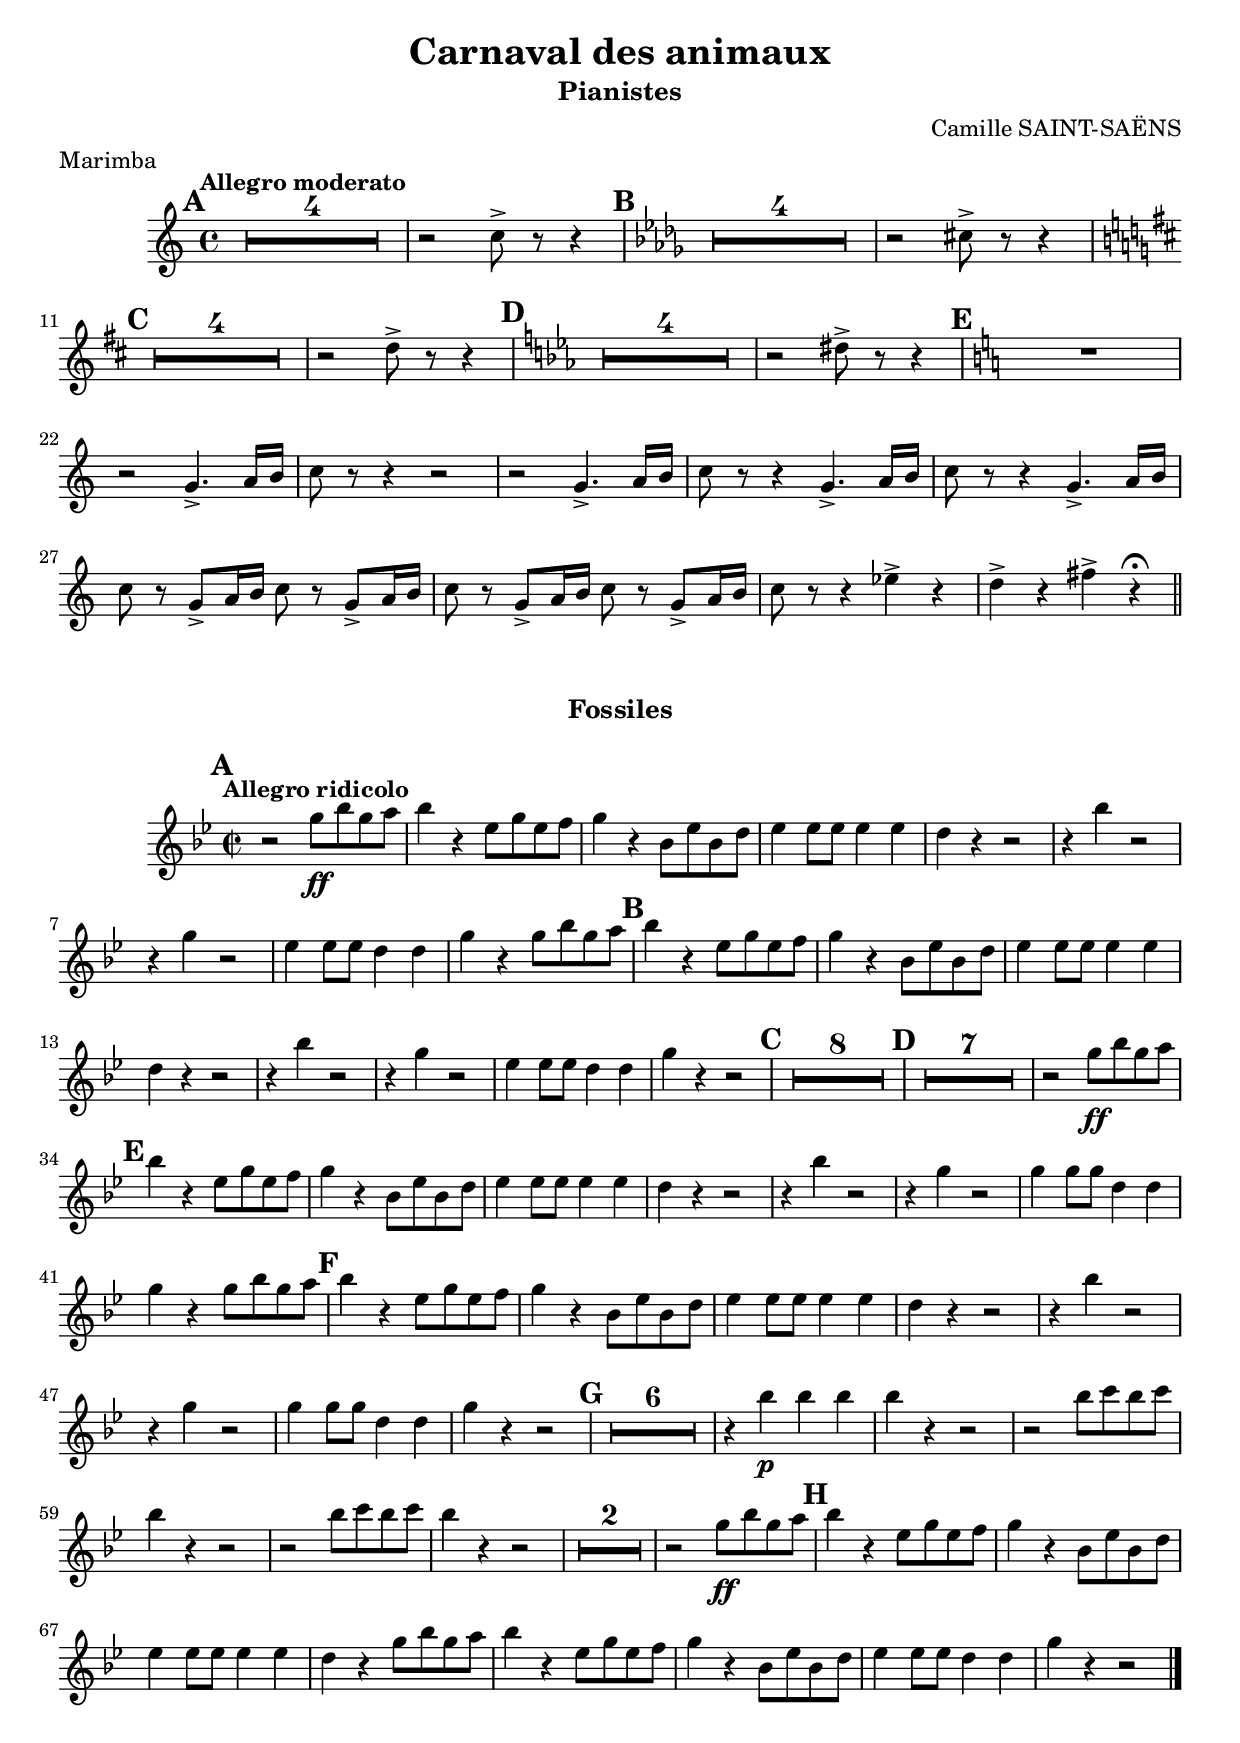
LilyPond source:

\version "2.13.12"
staffXylophonePia =  \relative g' {
	\include "part_settings.ly"
         \set Staff.instrumentName = "Marimba"
          \set Staff.shortInstrumentName = "mrb."
         \set Staff.midiInstrument = "xylophone"	
    \clef "treble" \key c \major \time 4/4 
        \tempo "Allegro moderato"  % 1
        R1*4
    r2 c8-> r8 r4
    \key des \major
    R1*4
    r2 cis8-> r8 r4
    \key d \major
    R1*4
    r2 d8-> r8 r4
    \key es \major
    R1*4
    r2 dis8-> r8 r4
    \key c \major
    R1
    r2 g,4.-> a16 b
    c8 r r4 r2
    r2 g4.-> a16 b
    c8 r8 r4 g4.-> a16 b
    c8 r8 r4 g4.-> a16 b
    c8 r g-> a16 b c8 r g-> a16 b 
    c8 r g-> a16 b c8 r g-> a16 b   
    c8 r r4 es4-> r4
    d-> r fis-> r\fermata
    
         \bar "||"
    }

staffXylophoneFos =  \relative g' {
	\include "part_settings.ly"
         \set Staff.instrumentName = "Marimba"
          \set Staff.shortInstrumentName = "mrb."
         \set Staff.midiInstrument = "xylophone"	
    \clef "treble" \key g \minor \time 2/2 
        \tempo "Allegro ridicolo"  % 1
    r2 g'8\ff bes g a
    bes4 r es,8 g es f
    g4 r bes,8 es bes d
    es4 es8 es es4 es
    d4 r r2
    r4 bes' r2
    r4 g r2
    es4 es8 es d4 d
    g r g8 bes g a
    bes4 r es,8 g es f
    g4 r bes,8 es bes d
    es4 es8 es es4 es
    d4 r r2
    r4 bes' r2
    r4 g r2
    es4 es8 es d4 d
    g4 r r2
    R1*15
    r2 g8\ff bes g a
    bes4 r es,8 g es f
    g4 r bes,8 es bes d
    es4 es8 es es4 es
    d4 r r2
    r4 bes' r2
    r4 g r2
    g4 g8 g d4 d
    g r g8 bes g a
    bes4 r es,8 g es f
    g4 r bes,8 es bes d
    es4 es8 es es4 es
    d4 r r2
    r4 bes' r2
    r4 g r2
    g4 g8 g d4 d
    g4 r r2
    R1*6
    r4 bes\p bes bes
    bes r r2
    r2 bes8 c bes c
    bes4 r r2
    r2 bes8 c bes c
    bes4 r r2
    R1*2
    r2 g8\ff bes g a
    bes4 r es,8 g es f
    g4 r bes,8 es bes d
    es4 es8 es es4 es
    d4 r g8 bes g a
    bes4 r es,8 g es f
    g4 r bes,8 es bes d
    es4 es8 es d4 d 
    g r r2
    
   
    
    
       \bar "|."
    }

staffReperesPia =  \relative g' {
	\include "part_settings.ly"
      \time 4/4 
    \mark \default
    \skip1*5
    \mark \default
    \skip1*5
    \mark \default
    \skip1*5
    \mark \default
    \skip1*5
    \mark \default
    \skip1*10
    
         \bar "||"
    }

staffReperesFos =  \relative g' {
	\include "part_settings.ly"
      \time 2/2 
    \mark \default    
    \skip1*9
    \mark \default
    \skip1*8
    \mark \default
    \skip1*8
    
    \mark \default
    \skip1*8
    
    \mark \default
     \skip1*8
    \mark \default
    \skip1*8
    
    \mark \default
    \skip1*15
    \mark \default
    \skip1*8
    
    
    
       \bar "|."
    }



\score{
<<
\new Staff \with { \remove Instrument_name_engraver }  {<<\staffXylophonePia \staffReperesPia >>}
>>
\header{
  composer = "Camille SAINT-SAËNS"
  title = "Carnaval des animaux"
  subtitle = "Pianistes"
  piece = "Marimba"
}
}
\score{
<<
\new Staff \with { \remove Instrument_name_engraver }  {<<\staffXylophoneFos \staffReperesFos >>}
>>
\header{
  subtitle = "Fossiles"
}
}

\paper{
  print-all-headers=##t
  bookTitleMarkup = ##t
  #(set-paper-size "a4")	
  ragged-last-bottom =##f
  oddFooterMarkup = \markup {
	\fill-line {
  } 
  }
}
